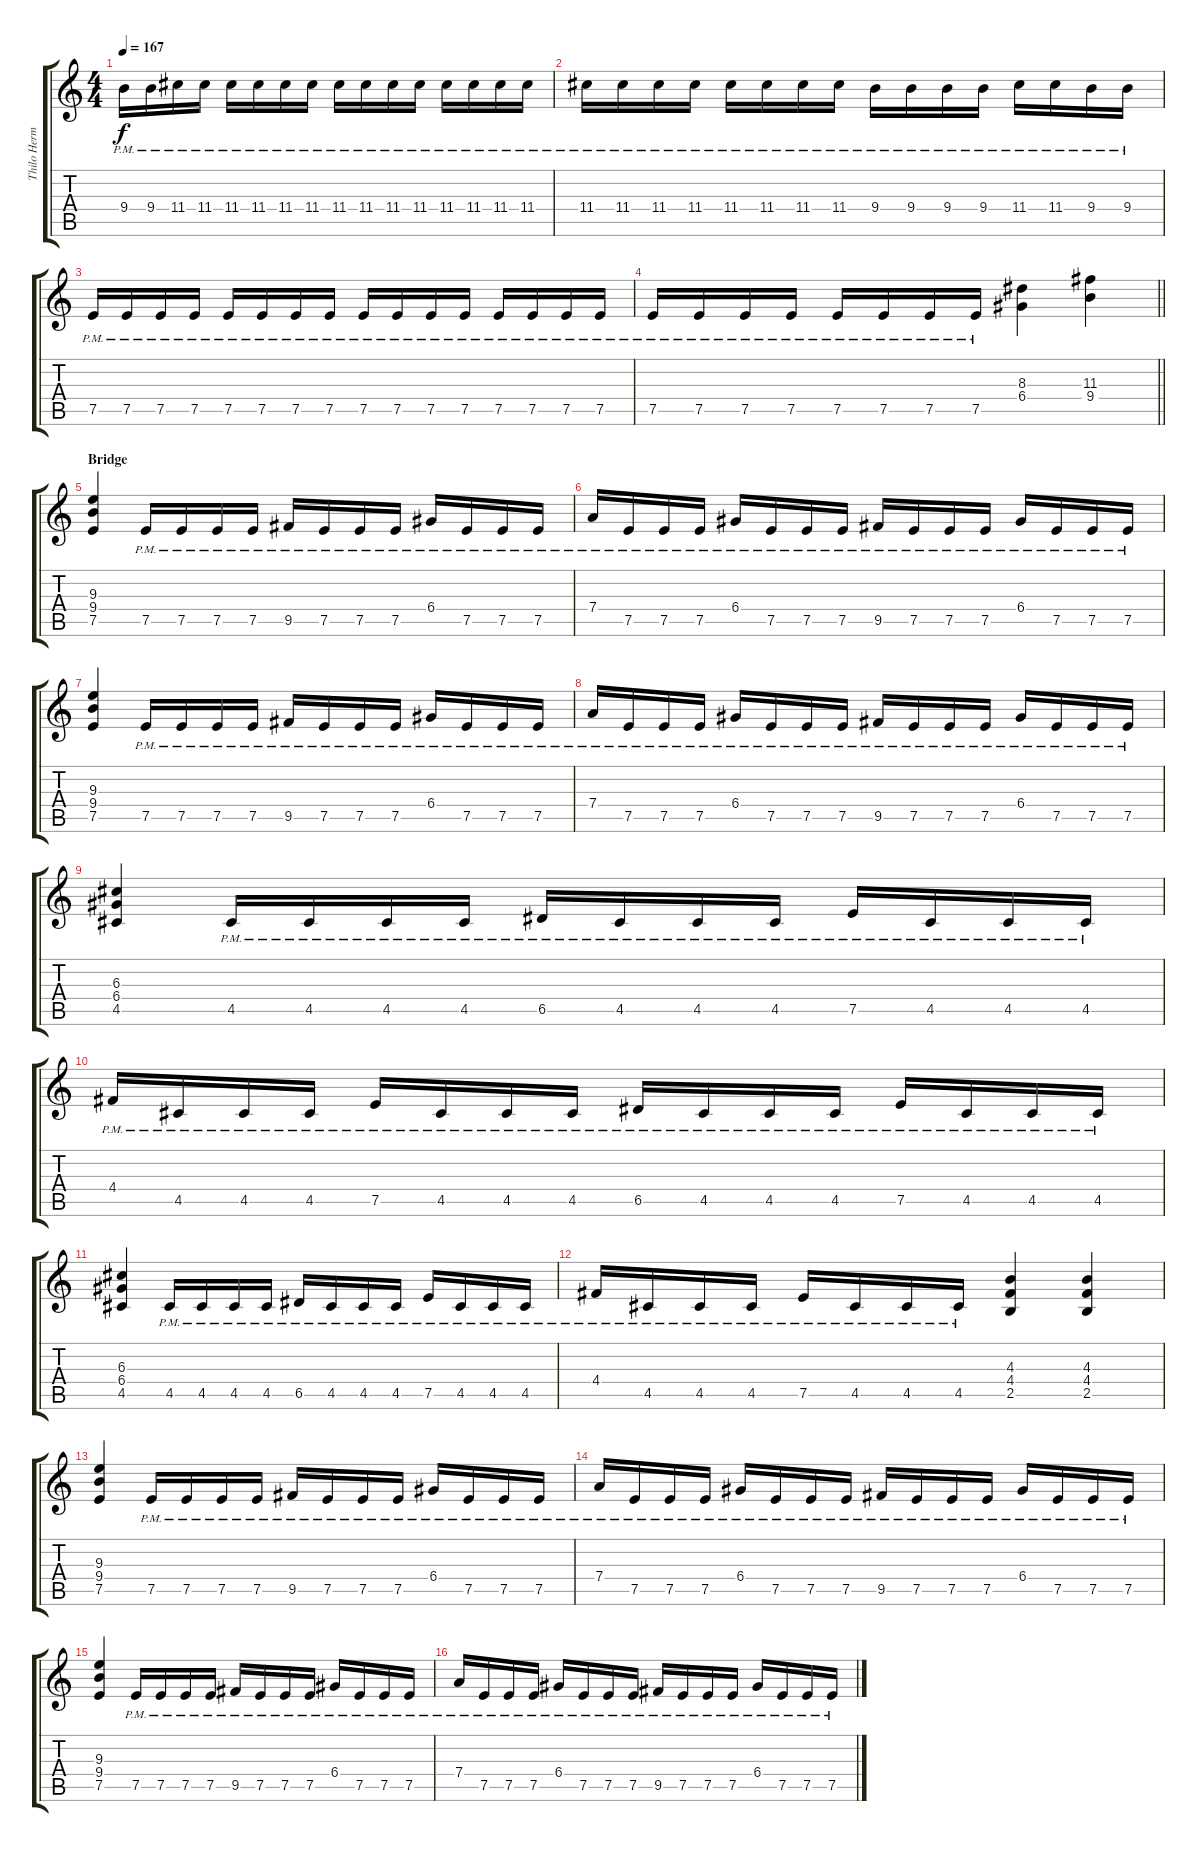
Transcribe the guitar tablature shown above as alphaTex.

\track ("Thilo Hermann" "Thilo Herm") {instrument overdrivenguitar}
\staff {score tabs}
\tuning (E4 B3 G3 D3 A2 E2) {hide}
\ts (4 4)
\tempo 167
\clef g2
\ks c
9.4{pm}.16{dy f} 9.4{pm}.16 11.4{pm}.16 11.4{pm}.16 11.4{pm}.16 11.4{pm}.16 11.4{pm}.16 11.4{pm}.16 11.4{pm}.16 11.4{pm}.16 11.4{pm}.16 11.4{pm}.16 11.4{pm}.16 11.4{pm}.16 11.4{pm}.16 11.4{pm}.16 |
11.4{pm}.16 11.4{pm}.16 11.4{pm}.16 11.4{pm}.16 11.4{pm}.16 11.4{pm}.16 11.4{pm}.16 11.4{pm}.16 9.4{pm}.16 9.4{pm}.16 9.4{pm}.16 9.4{pm}.16 11.4{pm}.16 11.4{pm}.16 9.4{pm}.16 9.4{pm}.16 |
7.5{pm}.16 7.5{pm}.16 7.5{pm}.16 7.5{pm}.16 7.5{pm}.16 7.5{pm}.16 7.5{pm}.16 7.5{pm}.16 7.5{pm}.16 7.5{pm}.16 7.5{pm}.16 7.5{pm}.16 7.5{pm}.16 7.5{pm}.16 7.5{pm}.16 7.5{pm}.16 |
\barLineRight lightlight
7.5{pm}.16 7.5{pm}.16 7.5{pm}.16 7.5{pm}.16 7.5{pm}.16 7.5{pm}.16 7.5{pm}.16 7.5{pm}.16 (8.3 6.4).4 (11.3 9.4).4 |
\section ("" "Bridge")
(9.3 9.4 7.5).4 7.5{pm}.16 7.5{pm}.16 7.5{pm}.16 7.5{pm}.16 9.5{pm}.16 7.5{pm}.16 7.5{pm}.16 7.5{pm}.16 6.4{pm}.16 7.5{pm}.16 7.5{pm}.16 7.5{pm}.16 |
7.4{pm}.16 7.5{pm}.16 7.5{pm}.16 7.5{pm}.16 6.4{pm}.16 7.5{pm}.16 7.5{pm}.16 7.5{pm}.16 9.5{pm}.16 7.5{pm}.16 7.5{pm}.16 7.5{pm}.16 6.4{pm}.16 7.5{pm}.16 7.5{pm}.16 7.5{pm}.16 |
(9.3 9.4 7.5).4 7.5{pm}.16 7.5{pm}.16 7.5{pm}.16 7.5{pm}.16 9.5{pm}.16 7.5{pm}.16 7.5{pm}.16 7.5{pm}.16 6.4{pm}.16 7.5{pm}.16 7.5{pm}.16 7.5{pm}.16 |
7.4{pm}.16 7.5{pm}.16 7.5{pm}.16 7.5{pm}.16 6.4{pm}.16 7.5{pm}.16 7.5{pm}.16 7.5{pm}.16 9.5{pm}.16 7.5{pm}.16 7.5{pm}.16 7.5{pm}.16 6.4{pm}.16 7.5{pm}.16 7.5{pm}.16 7.5{pm}.16 |
(6.3 6.4 4.5).4 4.5{pm}.16 4.5{pm}.16 4.5{pm}.16 4.5{pm}.16 6.5{pm}.16 4.5{pm}.16 4.5{pm}.16 4.5{pm}.16 7.5{pm}.16 4.5{pm}.16 4.5{pm}.16 4.5{pm}.16 |
4.4{pm}.16 4.5{pm}.16 4.5{pm}.16 4.5{pm}.16 7.5{pm}.16 4.5{pm}.16 4.5{pm}.16 4.5{pm}.16 6.5{pm}.16 4.5{pm}.16 4.5{pm}.16 4.5{pm}.16 7.5{pm}.16 4.5{pm}.16 4.5{pm}.16 4.5{pm}.16 |
(6.3 6.4 4.5).4 4.5{pm}.16 4.5{pm}.16 4.5{pm}.16 4.5{pm}.16 6.5{pm}.16 4.5{pm}.16 4.5{pm}.16 4.5{pm}.16 7.5{pm}.16 4.5{pm}.16 4.5{pm}.16 4.5{pm}.16 |
4.4{pm}.16 4.5{pm}.16 4.5{pm}.16 4.5{pm}.16 7.5{pm}.16 4.5{pm}.16 4.5{pm}.16 4.5{pm}.16 (4.3 4.4 2.5).4 (4.3 4.4 2.5).4 |
(9.3 9.4 7.5).4 7.5{pm}.16 7.5{pm}.16 7.5{pm}.16 7.5{pm}.16 9.5{pm}.16 7.5{pm}.16 7.5{pm}.16 7.5{pm}.16 6.4{pm}.16 7.5{pm}.16 7.5{pm}.16 7.5{pm}.16 |
7.4{pm}.16 7.5{pm}.16 7.5{pm}.16 7.5{pm}.16 6.4{pm}.16 7.5{pm}.16 7.5{pm}.16 7.5{pm}.16 9.5{pm}.16 7.5{pm}.16 7.5{pm}.16 7.5{pm}.16 6.4{pm}.16 7.5{pm}.16 7.5{pm}.16 7.5{pm}.16 |
(9.3 9.4 7.5).4 7.5{pm}.16 7.5{pm}.16 7.5{pm}.16 7.5{pm}.16 9.5{pm}.16 7.5{pm}.16 7.5{pm}.16 7.5{pm}.16 6.4{pm}.16 7.5{pm}.16 7.5{pm}.16 7.5{pm}.16 |
7.4{pm}.16 7.5{pm}.16 7.5{pm}.16 7.5{pm}.16 6.4{pm}.16 7.5{pm}.16 7.5{pm}.16 7.5{pm}.16 9.5{pm}.16 7.5{pm}.16 7.5{pm}.16 7.5{pm}.16 6.4{pm}.16 7.5{pm}.16 7.5{pm}.16 7.5{pm}.16
